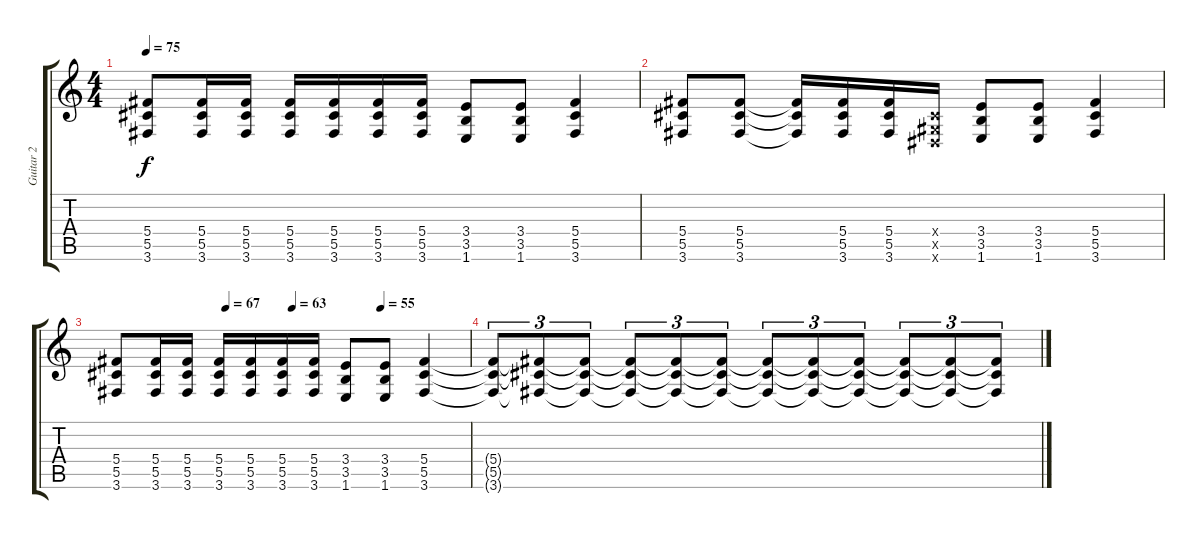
\track ("Guitar 2" "Guitar 2") {instrument acousticguitarsteel}
\staff {score tabs}
\tuning (Eb4 Bb3 Gb3 Db3 Ab2 Eb2) {hide}
\ts (4 4)
\tempo 75
\clef g2
\ks c
(5.4 5.5 3.6).8{dy f} (5.4 5.5 3.6).16 (5.4 5.5 3.6).16 (5.4 5.5 3.6).16 (5.4 5.5 3.6).16 (5.4 5.5 3.6).16 (5.4 5.5 3.6).16 (3.4 3.5 1.6).8 (3.4 3.5 1.6).8 (5.4 5.5 3.6).4 |
(5.4 5.5 3.6).8 (5.4 5.5 3.6).8 (5.4{t} 5.5{t} 3.6{t}).16 (5.4 5.5 3.6).16 (5.4 5.5 3.6).16 (0.4{x} 0.5{x} 0.6{x}).16 (3.4 3.5 1.6).8 (3.4 3.5 1.6).8 (5.4 5.5 3.6).4 |
\tempo (67 0.3125)
\tempo (63 0.5)
\tempo (55 0.75)
(5.4 5.5 3.6).8 (5.4 5.5 3.6).16 (5.4 5.5 3.6).16 (5.4 5.5 3.6).16 (5.4 5.5 3.6).16 (5.4 5.5 3.6).16 (5.4 5.5 3.6).16 (3.4 3.5 1.6).8 (3.4 3.5 1.6).8 (5.4 5.5 3.6).4 |
(5.4{t} 5.5{t} 3.6{t}).8{tu (3 2) volume 11} (5.4{t} 5.5{t} 3.6{t}).8{tu (3 2) volume 10} (5.4{t} 5.5{t} 3.6{t}).8{tu (3 2) volume 9} (5.4{t} 5.5{t} 3.6{t}).8{tu (3 2) volume 8} (5.4{t} 5.5{t} 3.6{t}).8{tu (3 2) volume 7} (5.4{t} 5.5{t} 3.6{t}).8{tu (3 2) volume 6} (5.4{t} 5.5{t} 3.6{t}).8{tu (3 2) volume 5} (5.4{t} 5.5{t} 3.6{t}).8{tu (3 2) volume 4} (5.4{t} 5.5{t} 3.6{t}).8{tu (3 2) volume 3} (5.4{t} 5.5{t} 3.6{t}).8{tu (3 2) volume 2} (5.4{t} 5.5{t} 3.6{t}).8{tu (3 2) volume 1} (5.4{t} 5.5{t} 3.6{t}).8{tu (3 2) volume 0}
